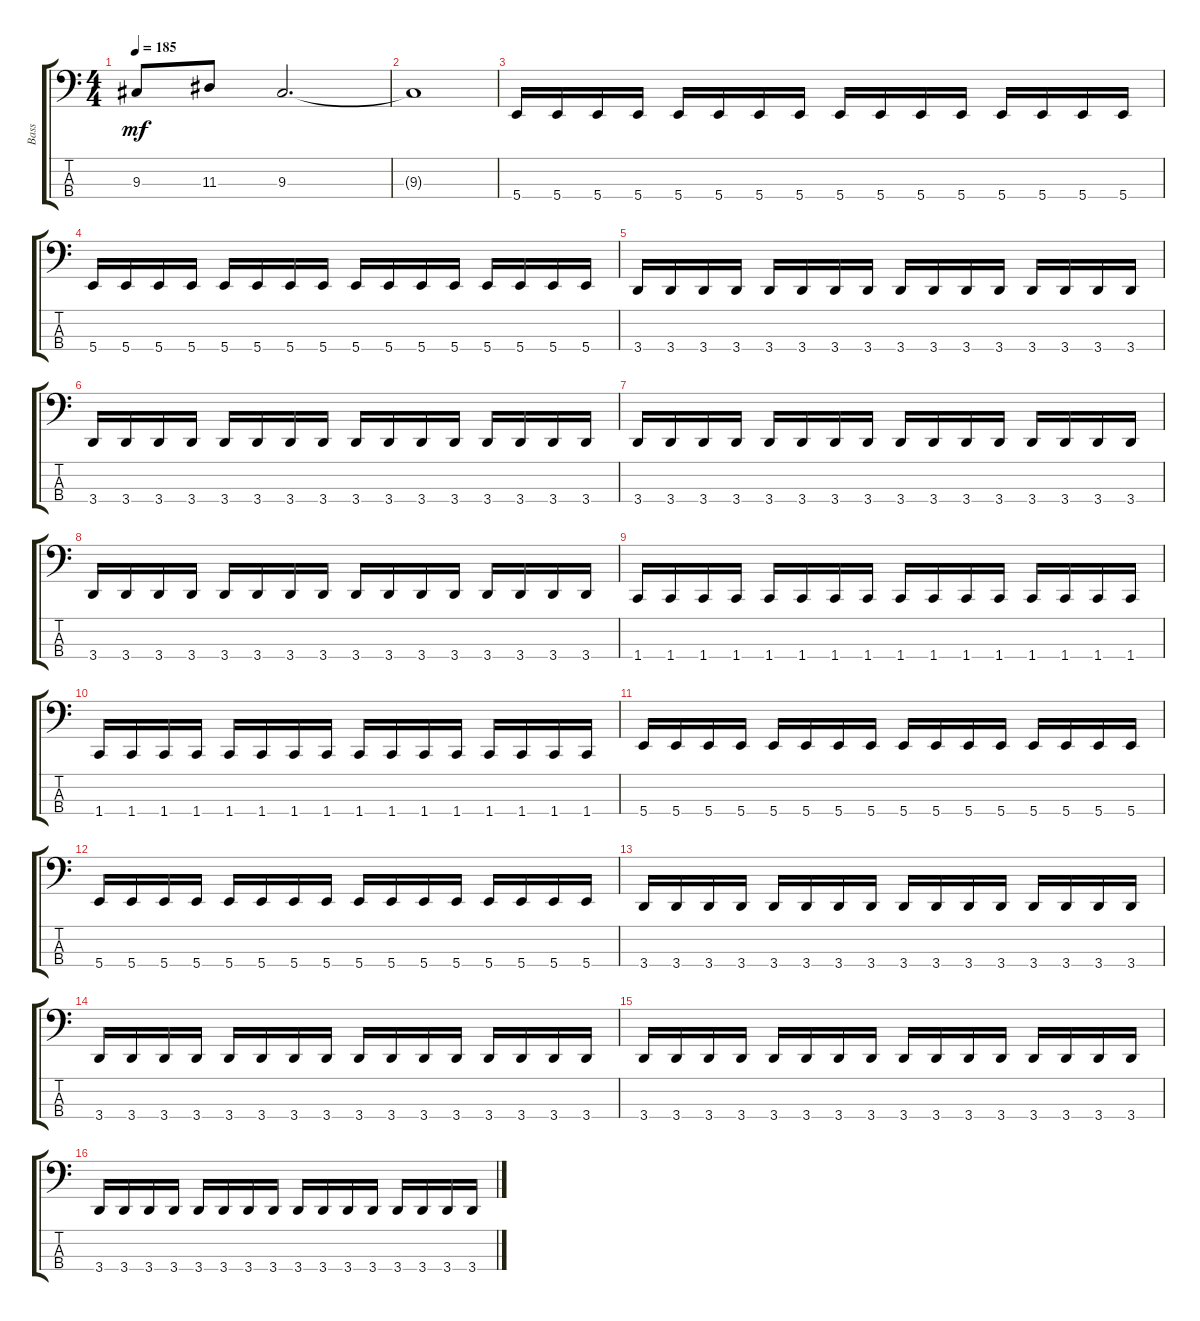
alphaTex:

\track ("Bass" "Bass") {instrument electricbassfinger}
\staff {score tabs}
\tuning (D2 A1 E1 B0) {hide}
\ts (4 4)
\tempo 185
\clef f4
\ks c
9.3.8{dy mf} 11.3.8 9.3.2{d} |
9.3{t}.1 |
5.4.16 5.4.16 5.4.16 5.4.16 5.4.16 5.4.16 5.4.16 5.4.16 5.4.16 5.4.16 5.4.16 5.4.16 5.4.16 5.4.16 5.4.16 5.4.16 |
5.4.16 5.4.16 5.4.16 5.4.16 5.4.16 5.4.16 5.4.16 5.4.16 5.4.16 5.4.16 5.4.16 5.4.16 5.4.16 5.4.16 5.4.16 5.4.16 |
3.4.16 3.4.16 3.4.16 3.4.16 3.4.16 3.4.16 3.4.16 3.4.16 3.4.16 3.4.16 3.4.16 3.4.16 3.4.16 3.4.16 3.4.16 3.4.16 |
3.4.16 3.4.16 3.4.16 3.4.16 3.4.16 3.4.16 3.4.16 3.4.16 3.4.16 3.4.16 3.4.16 3.4.16 3.4.16 3.4.16 3.4.16 3.4.16 |
3.4.16 3.4.16 3.4.16 3.4.16 3.4.16 3.4.16 3.4.16 3.4.16 3.4.16 3.4.16 3.4.16 3.4.16 3.4.16 3.4.16 3.4.16 3.4.16 |
3.4.16 3.4.16 3.4.16 3.4.16 3.4.16 3.4.16 3.4.16 3.4.16 3.4.16 3.4.16 3.4.16 3.4.16 3.4.16 3.4.16 3.4.16 3.4.16 |
1.4.16 1.4.16 1.4.16 1.4.16 1.4.16 1.4.16 1.4.16 1.4.16 1.4.16 1.4.16 1.4.16 1.4.16 1.4.16 1.4.16 1.4.16 1.4.16 |
1.4.16 1.4.16 1.4.16 1.4.16 1.4.16 1.4.16 1.4.16 1.4.16 1.4.16 1.4.16 1.4.16 1.4.16 1.4.16 1.4.16 1.4.16 1.4.16 |
5.4.16 5.4.16 5.4.16 5.4.16 5.4.16 5.4.16 5.4.16 5.4.16 5.4.16 5.4.16 5.4.16 5.4.16 5.4.16 5.4.16 5.4.16 5.4.16 |
5.4.16 5.4.16 5.4.16 5.4.16 5.4.16 5.4.16 5.4.16 5.4.16 5.4.16 5.4.16 5.4.16 5.4.16 5.4.16 5.4.16 5.4.16 5.4.16 |
3.4.16 3.4.16 3.4.16 3.4.16 3.4.16 3.4.16 3.4.16 3.4.16 3.4.16 3.4.16 3.4.16 3.4.16 3.4.16 3.4.16 3.4.16 3.4.16 |
3.4.16 3.4.16 3.4.16 3.4.16 3.4.16 3.4.16 3.4.16 3.4.16 3.4.16 3.4.16 3.4.16 3.4.16 3.4.16 3.4.16 3.4.16 3.4.16 |
3.4.16 3.4.16 3.4.16 3.4.16 3.4.16 3.4.16 3.4.16 3.4.16 3.4.16 3.4.16 3.4.16 3.4.16 3.4.16 3.4.16 3.4.16 3.4.16 |
3.4.16 3.4.16 3.4.16 3.4.16 3.4.16 3.4.16 3.4.16 3.4.16 3.4.16 3.4.16 3.4.16 3.4.16 3.4.16 3.4.16 3.4.16 3.4.16
